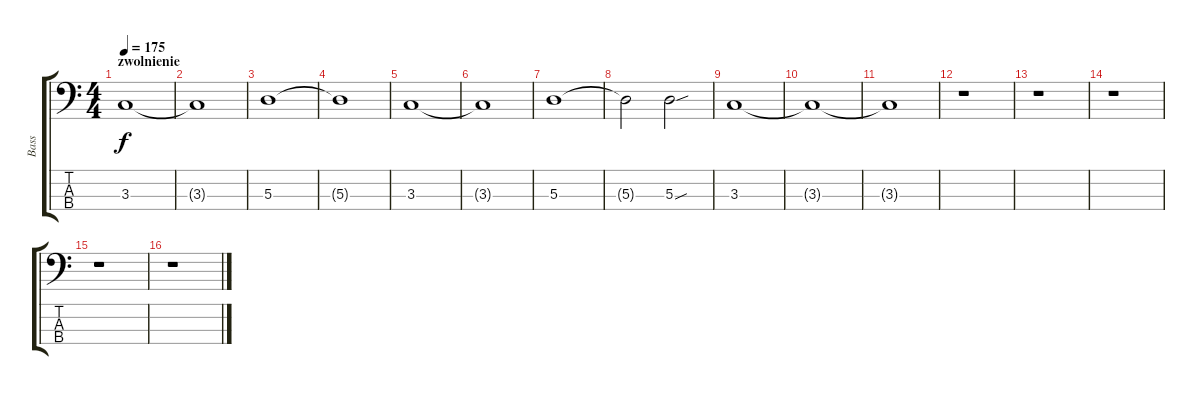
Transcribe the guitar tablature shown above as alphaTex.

\track ("Bass" "Bass") {instrument electricbassfinger}
\staff {score tabs}
\tuning (G2 D2 A1 E1) {hide}
\ts (4 4)
\section ("" "zwolnienie")
\tempo 175
\clef f4
\ks c
3.3.1{dy f} |
3.3{t}.1 |
5.3.1 |
5.3{t}.1 |
3.3.1 |
3.3{t}.1 |
5.3.1 |
5.3{t}.2 5.3{sou}.2 |
3.3.1 |
3.3{t}.1 |
3.3{t}.1 |
r.1 |
r.1 |
r.1 |
r.1 |
r.1
